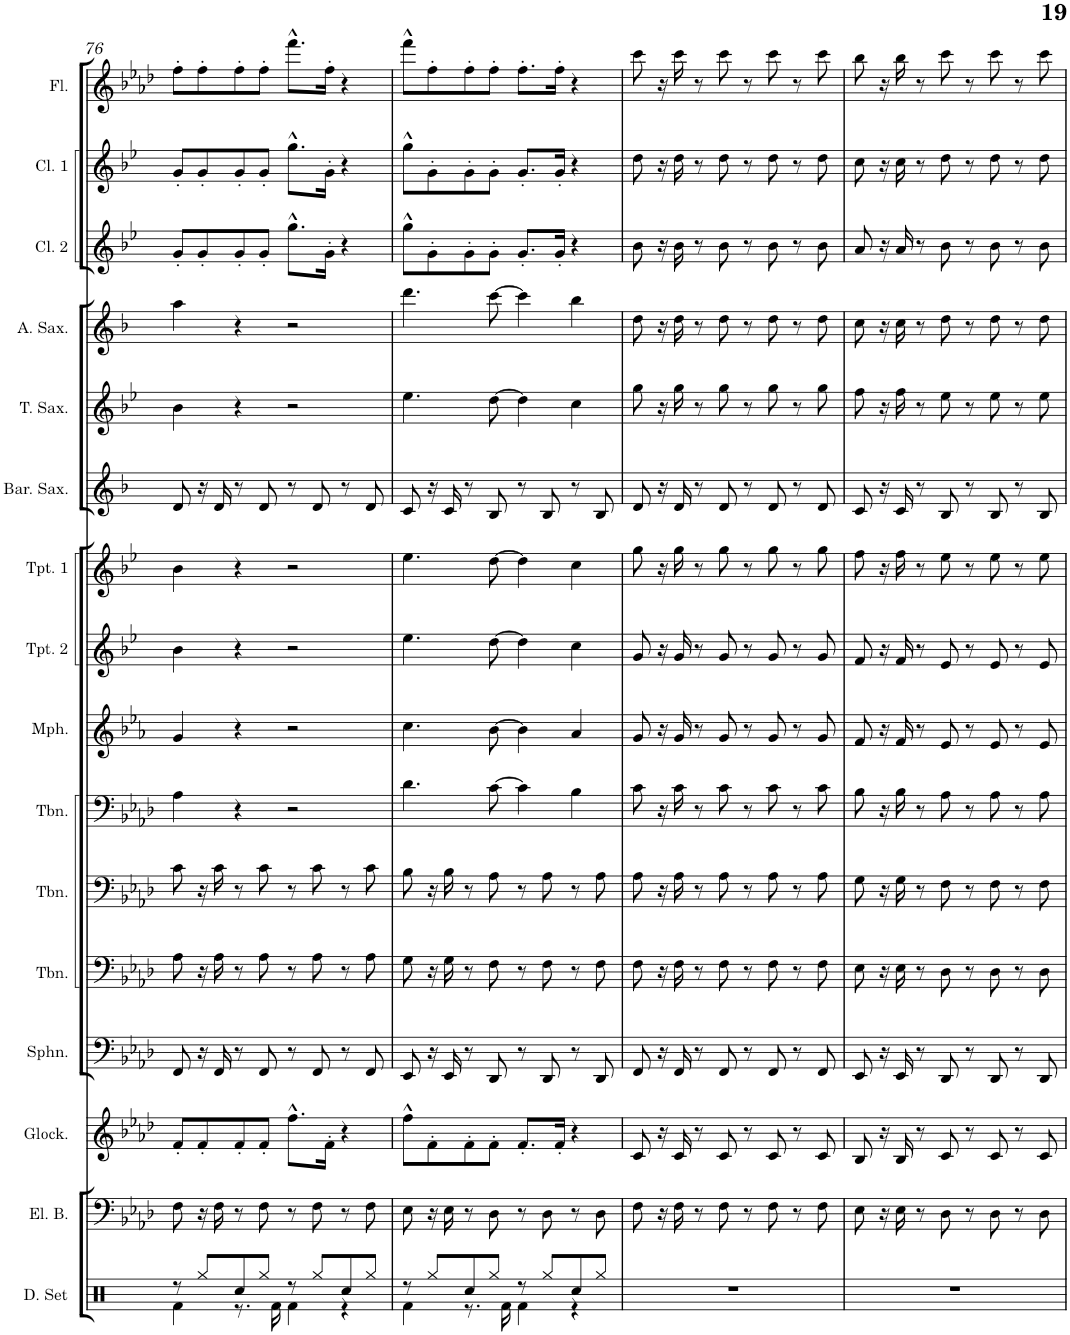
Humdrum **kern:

**kern	**kern	**kern	**kern	**kern	**kern	**kern	**kern	**kern	**kern	**kern	**kern	**kern	**kern	**kern	**kern
*part16	*part15	*part14	*part13	*part12	*part11	*part10	*part9	*part8	*part7	*part6	*part5	*part4	*part3	*part2	*part1
*staff16	*staff15	*staff14	*staff13	*staff12	*staff11	*staff10	*staff9	*staff8	*staff7	*staff6	*staff5	*staff4	*staff3	*staff2	*staff1
*I"Drumset	*I"Electric Bass	*I"Glockenspiel	*I"Sousaphone	*I"Trombone	*I"Trombone	*I"Trombone	*I"Mellophone	*I"Trumpet 2	*I"Trumpet 1	*I"Baritone Sax	*I"Tenor Sax	*I"Alto Sax	*I"Clarinet 2	*I"Clarinet 1	*I"Flute
*I'D. Set	*I'El. B.	*I'Glock.	*I'Sphn.	*I'Tbn.	*I'Tbn.	*I'Tbn.	*I'Mph.	*I'Tpt. 2	*I'Tpt. 1	*I'Bar. Sax.	*I'T. Sax.	*I'A. Sax.	*I'Cl. 2	*I'Cl. 1	*I'Fl.
!!LO:PB:g=z
*clefX	*clefF4	*clefG2	*clefF4	*clefF4	*clefF4	*clefF4	*clefG2	*clefG2	*clefG2	*clefG2	*clefG2	*clefG2	*clefG2	*clefG2	*clefG2
*	*Trd7c12	*Trd-14c-24	*	*	*	*	*Trd4c7	*Trd1c2	*Trd1c2	*Trd12c21	*Trd8c14	*Trd5c9	*Trd1c2	*Trd1c2	*
*k[]	*k[b-e-a-d-]	*k[b-e-a-d-]	*k[b-e-a-d-]	*k[b-e-a-d-]	*k[b-e-a-d-]	*k[b-e-a-d-]	*k[b-e-a-]	*k[b-e-]	*k[b-e-]	*k[b-]	*k[b-e-]	*k[b-]	*k[b-e-]	*k[b-e-]	*k[b-e-a-d-]
*M4/4	*M4/4	*M4/4	*M4/4	*M4/4	*M4/4	*M4/4	*M4/4	*M4/4	*M4/4	*M4/4	*M4/4	*M4/4	*M4/4	*M4/4	*M4/4
=76	=76	=76	=76	=76	=76	=76	=76	=76	=76	=76	=76	=76	=76	=76	=76
*^	*	*	*	*	*	*	*	*	*	*	*	*	*	*	*
8r	4Rf\	8F\	8f'/L	8FF/	8A-\	8c\	4A-\	4g/	4b-\	4b-\	8d/	4b-\	4aa\	8g'/L	8g'/L	8ff'\L
8Rgg/L	.	16r	8f'/	16r	16r	16r	.	.	.	.	16r	.	.	8g'/	8g'/	8ff'\
.	.	16F\	.	16FF/	16A-\	16c\	.	.	.	.	16d/	.	.	.	.	.
8Rcc/	8.r	8r	8f'/	8r	8r	8r	4r	4r	4r	4r	8r	4r	4r	8g'/	8g'/	8ff'\
8Rgg/J	.	8F\	8f'/J	8FF/	8A-\	8c\	.	.	.	.	8d/	.	.	8g'/J	8g'/J	8ff'\J
.	16Rf\	.	.	.	.	.	.	.	.	.	.	.	.	.	.	.
8r	4Rf\	8r	8.ff^^\L	8r	8r	8r	2r	2r	2r	2r	8r	2r	2r	8.gg^^\L	8.gg^^\L	8.fff^^\L
8Rgg/L	.	8F\	.	8FF/	8A-\	8c\	.	.	.	.	8d/	.	.	.	.	.
.	.	.	16f'\Jk	.	.	.	.	.	.	.	.	.	.	16g'\Jk	16g'\Jk	16ff'\Jk
8Rcc/	4r	8r	4r	8r	8r	8r	.	.	.	.	8r	.	.	4r	4r	4r
8Rgg/J	.	8F\	.	8FF/	8A-\	8c\	.	.	.	.	8d/	.	.	.	.	.
=77	=77	=77	=77	=77	=77	=77	=77	=77	=77	=77	=77	=77	=77	=77	=77	=77
8r	4Rf\	8E-\	8ff^^\L	8EE-/	8G\	8B-\	4.d-\	4.cc\	4.ee-\	4.ee-\	8c/	4.ee-\	4.ddd\	8gg^^\L	8gg^^\L	8fff^^\L
8Rgg/L	.	16r	8f'\	16r	16r	16r	.	.	.	.	16r	.	.	8g'\	8g'\	8ff'\
.	.	16E-\	.	16EE-/	16G\	16B-\	.	.	.	.	16c/	.	.	.	.	.
8Rcc/	8.r	8r	8f'\	8r	8r	8r	.	.	.	.	8r	.	.	8g'\	8g'\	8ff'\
8Rgg/J	.	8D-\	8f'\J	8DD-/	8F\	8A-\	[8c\	[8b-\	[8dd\	[8dd\	8B-/	[8dd\	[8ccc\	8g'\J	8g'\J	8ff'\J
.	16Rf\	.	.	.	.	.	.	.	.	.	.	.	.	.	.	.
8r	4Rf\	8r	8.f'/L	8r	8r	8r	4c\]	4b-\]	4dd\]	4dd\]	8r	4dd\]	4ccc\]	8.g'/L	8.g'/L	8.ff'\L
8Rgg/L	.	8D-\	.	8DD-/	8F\	8A-\	.	.	.	.	8B-/	.	.	.	.	.
.	.	.	16f'/Jk	.	.	.	.	.	.	.	.	.	.	16g'/Jk	16g'/Jk	16ff'\Jk
8Rcc/	4r	8r	4r	8r	8r	8r	4B-\	4a-/	4cc\	4cc\	8r	4cc\	4bb-\	4r	4r	4r
8Rgg/J	.	8D-\	.	8DD-/	8F\	8A-\	.	.	.	.	8B-/	.	.	.	.	.
*v	*v	*	*	*	*	*	*	*	*	*	*	*	*	*	*	*
=78	=78	=78	=78	=78	=78	=78	=78	=78	=78	=78	=78	=78	=78	=78	=78
1r	8F\	8c/	8FF/	8F\	8A-\	8c\	8g/	8g/	8gg\	8d/	8gg\	8dd\	8b-\	8dd\	8ccc\
.	16r	16r	16r	16r	16r	16r	16r	16r	16r	16r	16r	16r	16r	16r	16r
.	16F\	16c/	16FF/	16F\	16A-\	16c\	16g/	16g/	16gg\	16d/	16gg\	16dd\	16b-\	16dd\	16ccc\
.	8r	8r	8r	8r	8r	8r	8r	8r	8r	8r	8r	8r	8r	8r	8r
.	8F\	8c/	8FF/	8F\	8A-\	8c\	8g/	8g/	8gg\	8d/	8gg\	8dd\	8b-\	8dd\	8ccc\
.	8r	8r	8r	8r	8r	8r	8r	8r	8r	8r	8r	8r	8r	8r	8r
.	8F\	8c/	8FF/	8F\	8A-\	8c\	8g/	8g/	8gg\	8d/	8gg\	8dd\	8b-\	8dd\	8ccc\
.	8r	8r	8r	8r	8r	8r	8r	8r	8r	8r	8r	8r	8r	8r	8r
.	8F\	8c/	8FF/	8F\	8A-\	8c\	8g/	8g/	8gg\	8d/	8gg\	8dd\	8b-\	8dd\	8ccc\
=79	=79	=79	=79	=79	=79	=79	=79	=79	=79	=79	=79	=79	=79	=79	=79
1r	8E-\	8B-/	8EE-/	8E-\	8G\	8B-\	8f/	8f/	8ff\	8c/	8ff\	8cc\	8a/	8cc\	8bb-\
.	16r	16r	16r	16r	16r	16r	16r	16r	16r	16r	16r	16r	16r	16r	16r
.	16E-\	16B-/	16EE-/	16E-\	16G\	16B-\	16f/	16f/	16ff\	16c/	16ff\	16cc\	16a/	16cc\	16bb-\
.	8r	8r	8r	8r	8r	8r	8r	8r	8r	8r	8r	8r	8r	8r	8r
.	8D-\	8c/	8DD-/	8D-\	8F\	8A-\	8e-/	8e-/	8ee-\	8B-/	8ee-\	8dd\	8b-\	8dd\	8ccc\
.	8r	8r	8r	8r	8r	8r	8r	8r	8r	8r	8r	8r	8r	8r	8r
.	8D-\	8c/	8DD-/	8D-\	8F\	8A-\	8e-/	8e-/	8ee-\	8B-/	8ee-\	8dd\	8b-\	8dd\	8ccc\
.	8r	8r	8r	8r	8r	8r	8r	8r	8r	8r	8r	8r	8r	8r	8r
.	8D-\	8c/	8DD-/	8D-\	8F\	8A-\	8e-/	8e-/	8ee-\	8B-/	8ee-\	8dd\	8b-\	8dd\	8ccc\
=	=	=	=	=	=	=	=	=	=	=	=	=	=	=	=
*-	*-	*-	*-	*-	*-	*-	*-	*-	*-	*-	*-	*-	*-	*-	*-
